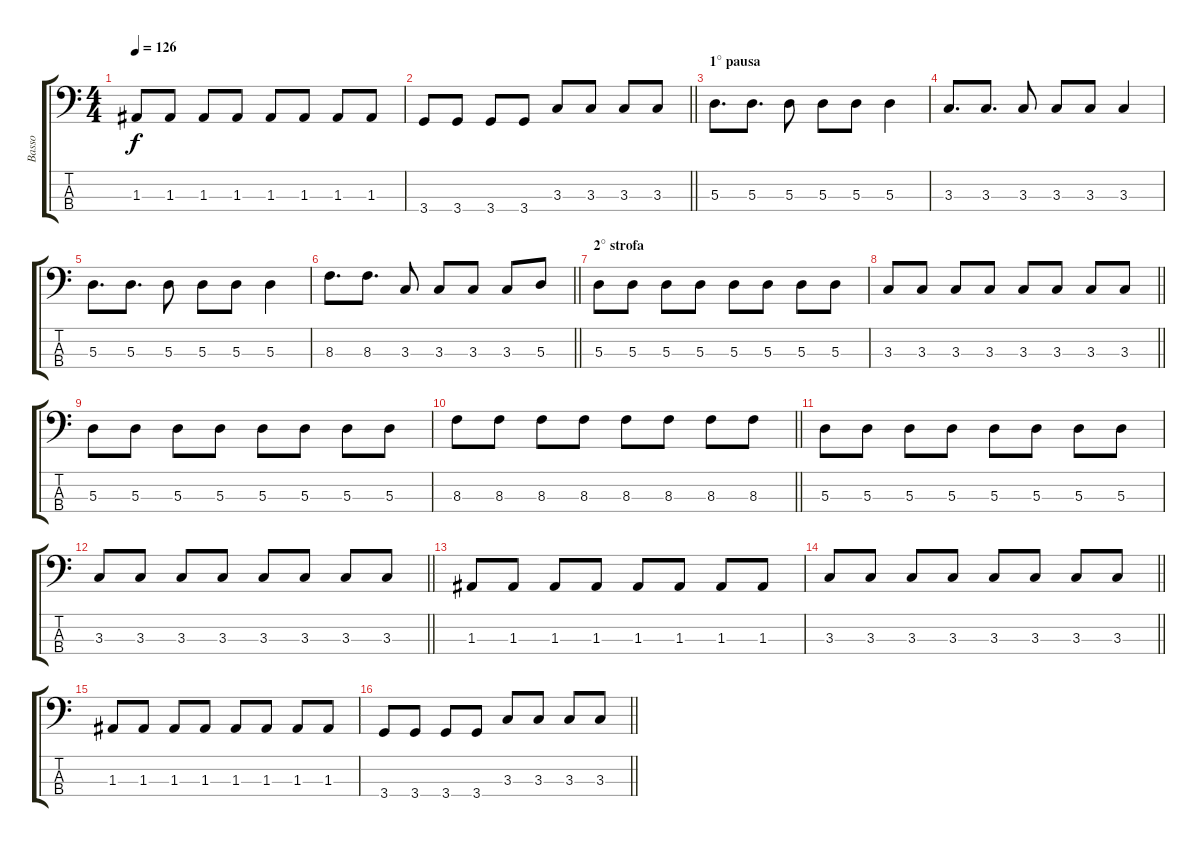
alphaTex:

\track ("Basso" "Basso") {instrument electricbassfinger}
\staff {score tabs}
\tuning (G2 D2 A1 E1) {hide}
\ts (4 4)
\tempo 126
\clef f4
\ks c
1.3.8{dy f} 1.3.8 1.3.8 1.3.8 1.3.8 1.3.8 1.3.8 1.3.8 |
\barLineRight lightlight
3.4.8 3.4.8 3.4.8 3.4.8 3.3.8 3.3.8 3.3.8 3.3.8 |
\section ("" "1° pausa")
5.3.8{d} 5.3.8{d} 5.3.8 5.3.8 5.3.8 5.3.4 |
3.3.8{d} 3.3.8{d} 3.3.8 3.3.8 3.3.8 3.3.4 |
5.3.8{d} 5.3.8{d} 5.3.8 5.3.8 5.3.8 5.3.4 |
\barLineRight lightlight
8.3.8{d} 8.3.8{d} 3.3.8 3.3.8 3.3.8 3.3.8 5.3.8 |
\section ("" "2° strofa")
5.3.8 5.3.8 5.3.8 5.3.8 5.3.8 5.3.8 5.3.8 5.3.8 |
\barLineRight lightlight
3.3.8 3.3.8 3.3.8 3.3.8 3.3.8 3.3.8 3.3.8 3.3.8 |
5.3.8 5.3.8 5.3.8 5.3.8 5.3.8 5.3.8 5.3.8 5.3.8 |
\barLineRight lightlight
8.3.8 8.3.8 8.3.8 8.3.8 8.3.8 8.3.8 8.3.8 8.3.8 |
5.3.8 5.3.8 5.3.8 5.3.8 5.3.8 5.3.8 5.3.8 5.3.8 |
\barLineRight lightlight
3.3.8 3.3.8 3.3.8 3.3.8 3.3.8 3.3.8 3.3.8 3.3.8 |
1.3.8 1.3.8 1.3.8 1.3.8 1.3.8 1.3.8 1.3.8 1.3.8 |
\barLineRight lightlight
3.3.8 3.3.8 3.3.8 3.3.8 3.3.8 3.3.8 3.3.8 3.3.8 |
1.3.8 1.3.8 1.3.8 1.3.8 1.3.8 1.3.8 1.3.8 1.3.8 |
\barLineRight lightlight
3.4.8 3.4.8 3.4.8 3.4.8 3.3.8 3.3.8 3.3.8 3.3.8
